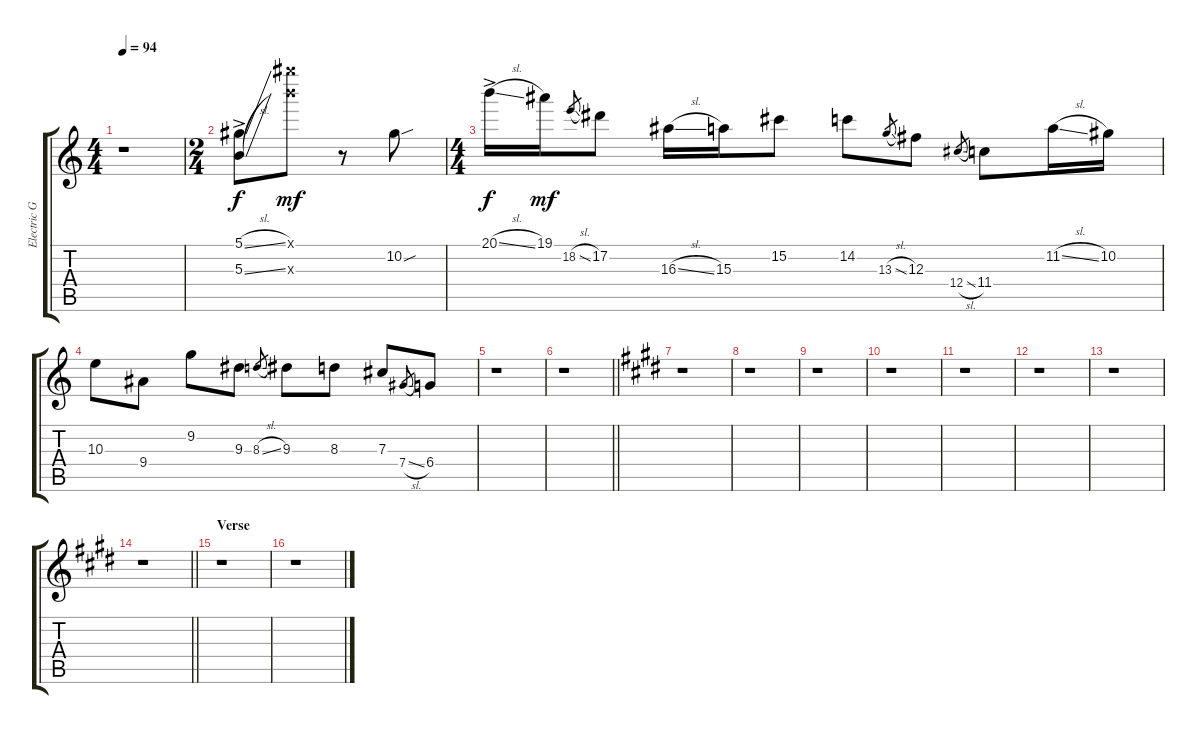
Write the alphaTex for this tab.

\track ("Electric Gtr (Clean Tone)  w/Echo & Slid" "Electric G") {instrument electricguitarclean}
\staff {score tabs}
\tuning (Eb4 Bb3 Gb3 Db3 Ab2 Eb2) {hide}
\ts (4 4)
\tempo 94
\clef g2
\ks c
r.1{dy f instrument electricguitarclean} |
\ts (2 4)
(5.1{sl ac} 5.3{sl ac}).8 (29.1{x} 29.3{x}).8{dy mf} r.8 10.2{sou}.8 |
\ts (4 4)
20.1{sl ac}.16{dy f} 19.1.16{dy mf} 18.2{sl}.8{gr} 17.2.8 16.3{sl}.16 15.3.16 15.2.8 14.2.8 13.3{sl}.8{gr} 12.3.8 12.4{sl}.8{gr} 11.4.8 11.2{sl}.16 10.2.16 |
10.3.8 9.4.8 9.2.8 9.3.8 8.3{sl}.8{gr} 9.3.8 8.3.8 7.3.8 7.4{sl}.8{gr} 6.4.8 |
r.1 |
\barLineRight lightlight
r.1 |
\ks e
r.1 |
\ks c#minor
r.1 |
r.1 |
\ks e
r.1 |
\ks c#minor
r.1 |
r.1 |
\ks e
r.1 |
\barLineRight lightlight
\ks c#minor
r.1 |
\section ("" "Verse")
r.1 |
\ks e
r.1
